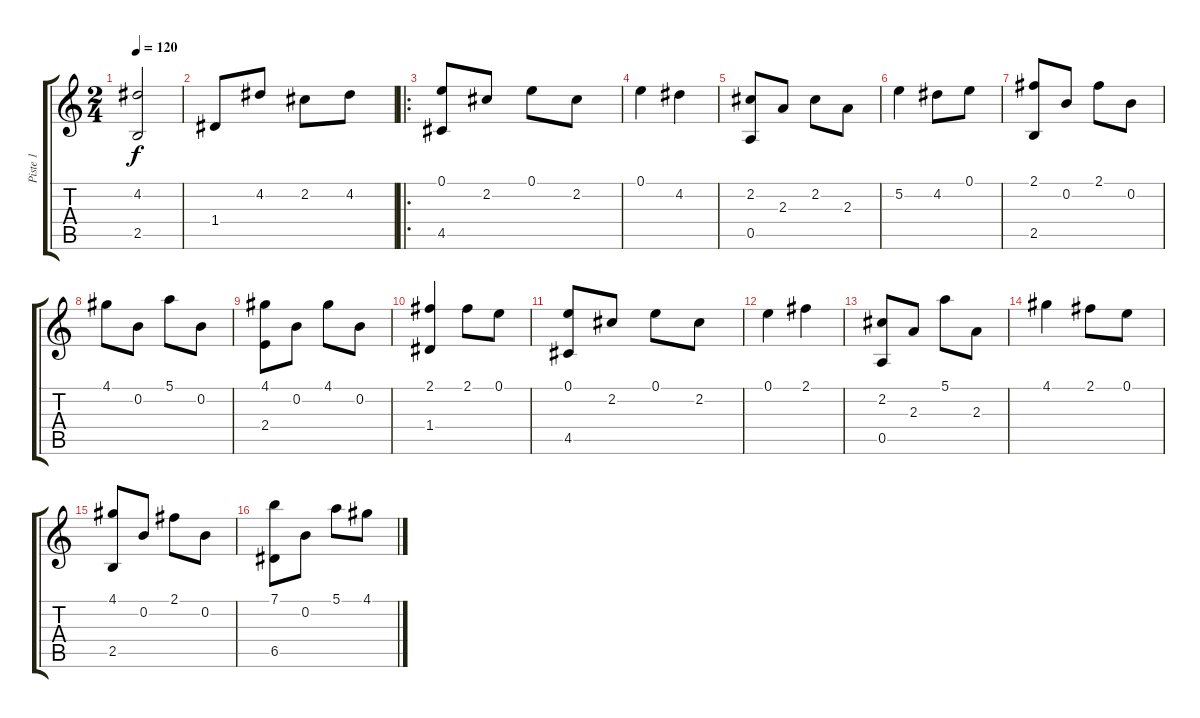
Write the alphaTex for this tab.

\track ("Piste 1" "Piste 1") {instrument acousticguitarsteel}
\staff {score tabs}
\tuning (E4 B3 G3 D3 A2 E2) {hide}
\ts (2 4)
\tempo 120
\clef g2
\ks c
(4.2 2.5).2{dy f} |
1.4.8 4.2.8 2.2.8 4.2.8 |
\ro
(0.1 4.5).8 2.2.8 0.1.8 2.2.8 |
0.1.4 4.2.4 |
(2.2 0.5).8 2.3.8 2.2.8 2.3.8 |
5.2.4 4.2.8 0.1.8 |
(2.1 2.5).8 0.2.8 2.1.8 0.2.8 |
4.1.8 0.2.8 5.1.8 0.2.8 |
(4.1 2.4).8 0.2.8 4.1.8 0.2.8 |
(2.1 1.4).4 2.1.8 0.1.8 |
(0.1 4.5).8 2.2.8 0.1.8 2.2.8 |
0.1.4 2.1.4 |
(2.2 0.5).8 2.3.8 5.1.8 2.3.8 |
4.1.4 2.1.8 0.1.8 |
(4.1 2.5).8 0.2.8 2.1.8 0.2.8 |
(7.1 6.5).8 0.2.8 5.1.8 4.1.8
